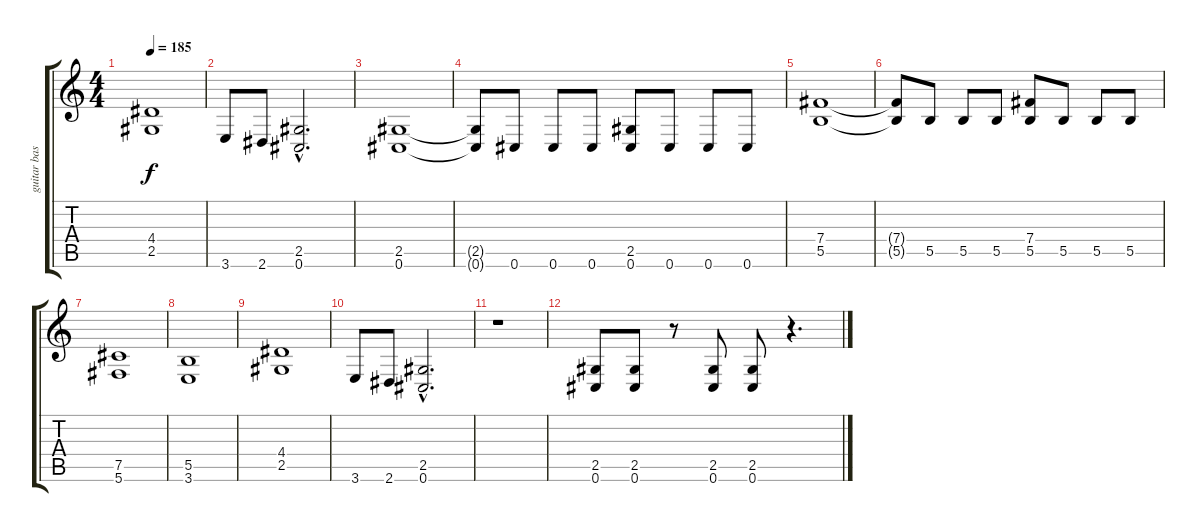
\track ("guitar base" "guitar bas") {instrument distortionguitar}
\staff {score tabs}
\tuning (Db4 Ab3 E3 B2 Gb2 Db2) {hide}
\ts (4 4)
\tempo 185
\clef g2
\ks c
(4.4 2.5).1{dy f} |
3.6.8 2.6.8 (2.5{hac} 0.6{hac}).2{d} |
(2.5 0.6).1 |
(2.5{t} 0.6{t}).8 0.6.8 0.6.8 0.6.8 (2.5 0.6).8 0.6.8 0.6.8 0.6.8 |
(7.4 5.5).1 |
(7.4{t} 5.5{t}).8 5.5.8 5.5.8 5.5.8 (7.4 5.5).8 5.5.8 5.5.8 5.5.8 |
(7.5 5.6).1 |
(5.5 3.6).1 |
(4.4 2.5).1 |
3.6.8 2.6.8 (2.5{hac} 0.6{hac}).2{d} |
r.1 |
(2.5 0.6).8 (2.5 0.6).8 r.8 (2.5 0.6).8 (2.5 0.6).8 r.4{d}
